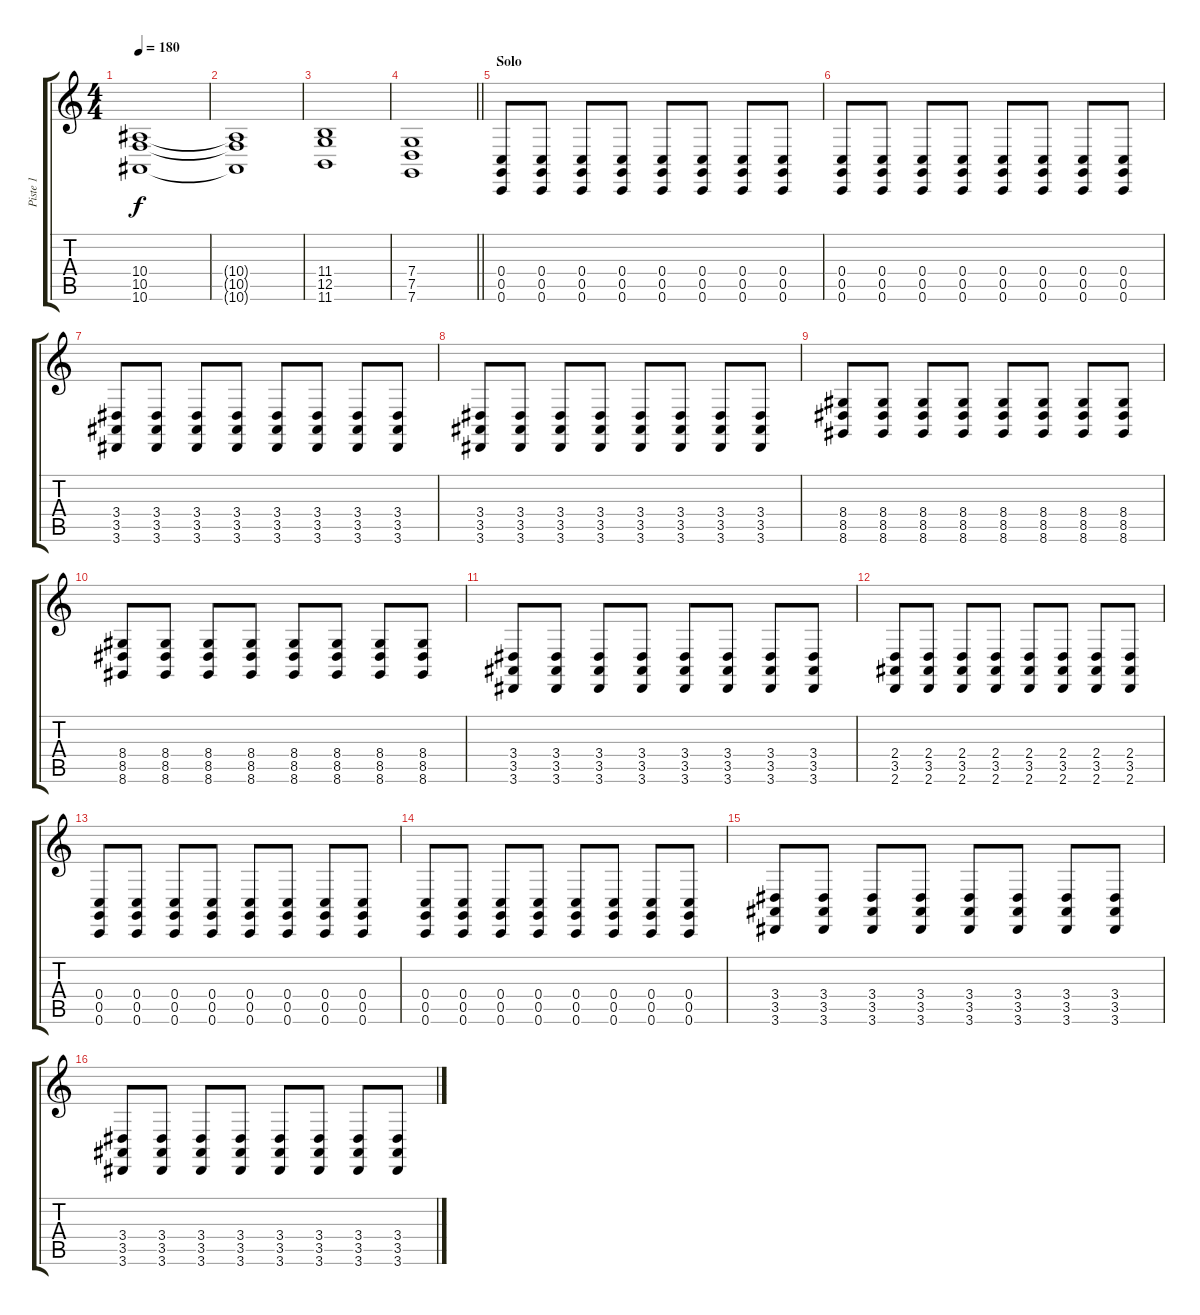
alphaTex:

\track ("Piste 1" "Piste 1") {instrument stringensemble1}
\staff {score tabs}
\tuning (D4 A3 F3 C3 G2 C2) {hide}
\ts (4 4)
\tempo 180
\clef g2
\ks c
(10.4 10.5 10.6).1{dy f} |
(10.4{t} 10.5{t} 10.6{t}).1 |
(11.4 12.5 11.6).1 |
\barLineRight lightlight
(7.4 7.5 7.6).1 |
\section ("" "Solo")
(0.4 0.5 0.6).8 (0.4 0.5 0.6).8 (0.4 0.5 0.6).8 (0.4 0.5 0.6).8 (0.4 0.5 0.6).8 (0.4 0.5 0.6).8 (0.4 0.5 0.6).8 (0.4 0.5 0.6).8 |
(0.4 0.5 0.6).8 (0.4 0.5 0.6).8 (0.4 0.5 0.6).8 (0.4 0.5 0.6).8 (0.4 0.5 0.6).8 (0.4 0.5 0.6).8 (0.4 0.5 0.6).8 (0.4 0.5 0.6).8 |
(3.4 3.5 3.6).8 (3.4 3.5 3.6).8 (3.4 3.5 3.6).8 (3.4 3.5 3.6).8 (3.4 3.5 3.6).8 (3.4 3.5 3.6).8 (3.4 3.5 3.6).8 (3.4 3.5 3.6).8 |
(3.4 3.5 3.6).8 (3.4 3.5 3.6).8 (3.4 3.5 3.6).8 (3.4 3.5 3.6).8 (3.4 3.5 3.6).8 (3.4 3.5 3.6).8 (3.4 3.5 3.6).8 (3.4 3.5 3.6).8 |
(8.4 8.5 8.6).8 (8.4 8.5 8.6).8 (8.4 8.5 8.6).8 (8.4 8.5 8.6).8 (8.4 8.5 8.6).8 (8.4 8.5 8.6).8 (8.4 8.5 8.6).8 (8.4 8.5 8.6).8 |
(8.4 8.5 8.6).8 (8.4 8.5 8.6).8 (8.4 8.5 8.6).8 (8.4 8.5 8.6).8 (8.4 8.5 8.6).8 (8.4 8.5 8.6).8 (8.4 8.5 8.6).8 (8.4 8.5 8.6).8 |
(3.4 3.5 3.6).8 (3.4 3.5 3.6).8 (3.4 3.5 3.6).8 (3.4 3.5 3.6).8 (3.4 3.5 3.6).8 (3.4 3.5 3.6).8 (3.4 3.5 3.6).8 (3.4 3.5 3.6).8 |
(2.4 3.5 2.6).8 (2.4 3.5 2.6).8 (2.4 3.5 2.6).8 (2.4 3.5 2.6).8 (2.4 3.5 2.6).8 (2.4 3.5 2.6).8 (2.4 3.5 2.6).8 (2.4 3.5 2.6).8 |
(0.4 0.5 0.6).8 (0.4 0.5 0.6).8 (0.4 0.5 0.6).8 (0.4 0.5 0.6).8 (0.4 0.5 0.6).8 (0.4 0.5 0.6).8 (0.4 0.5 0.6).8 (0.4 0.5 0.6).8 |
(0.4 0.5 0.6).8 (0.4 0.5 0.6).8 (0.4 0.5 0.6).8 (0.4 0.5 0.6).8 (0.4 0.5 0.6).8 (0.4 0.5 0.6).8 (0.4 0.5 0.6).8 (0.4 0.5 0.6).8 |
(3.4 3.5 3.6).8 (3.4 3.5 3.6).8 (3.4 3.5 3.6).8 (3.4 3.5 3.6).8 (3.4 3.5 3.6).8 (3.4 3.5 3.6).8 (3.4 3.5 3.6).8 (3.4 3.5 3.6).8 |
(3.4 3.5 3.6).8 (3.4 3.5 3.6).8 (3.4 3.5 3.6).8 (3.4 3.5 3.6).8 (3.4 3.5 3.6).8 (3.4 3.5 3.6).8 (3.4 3.5 3.6).8 (3.4 3.5 3.6).8
